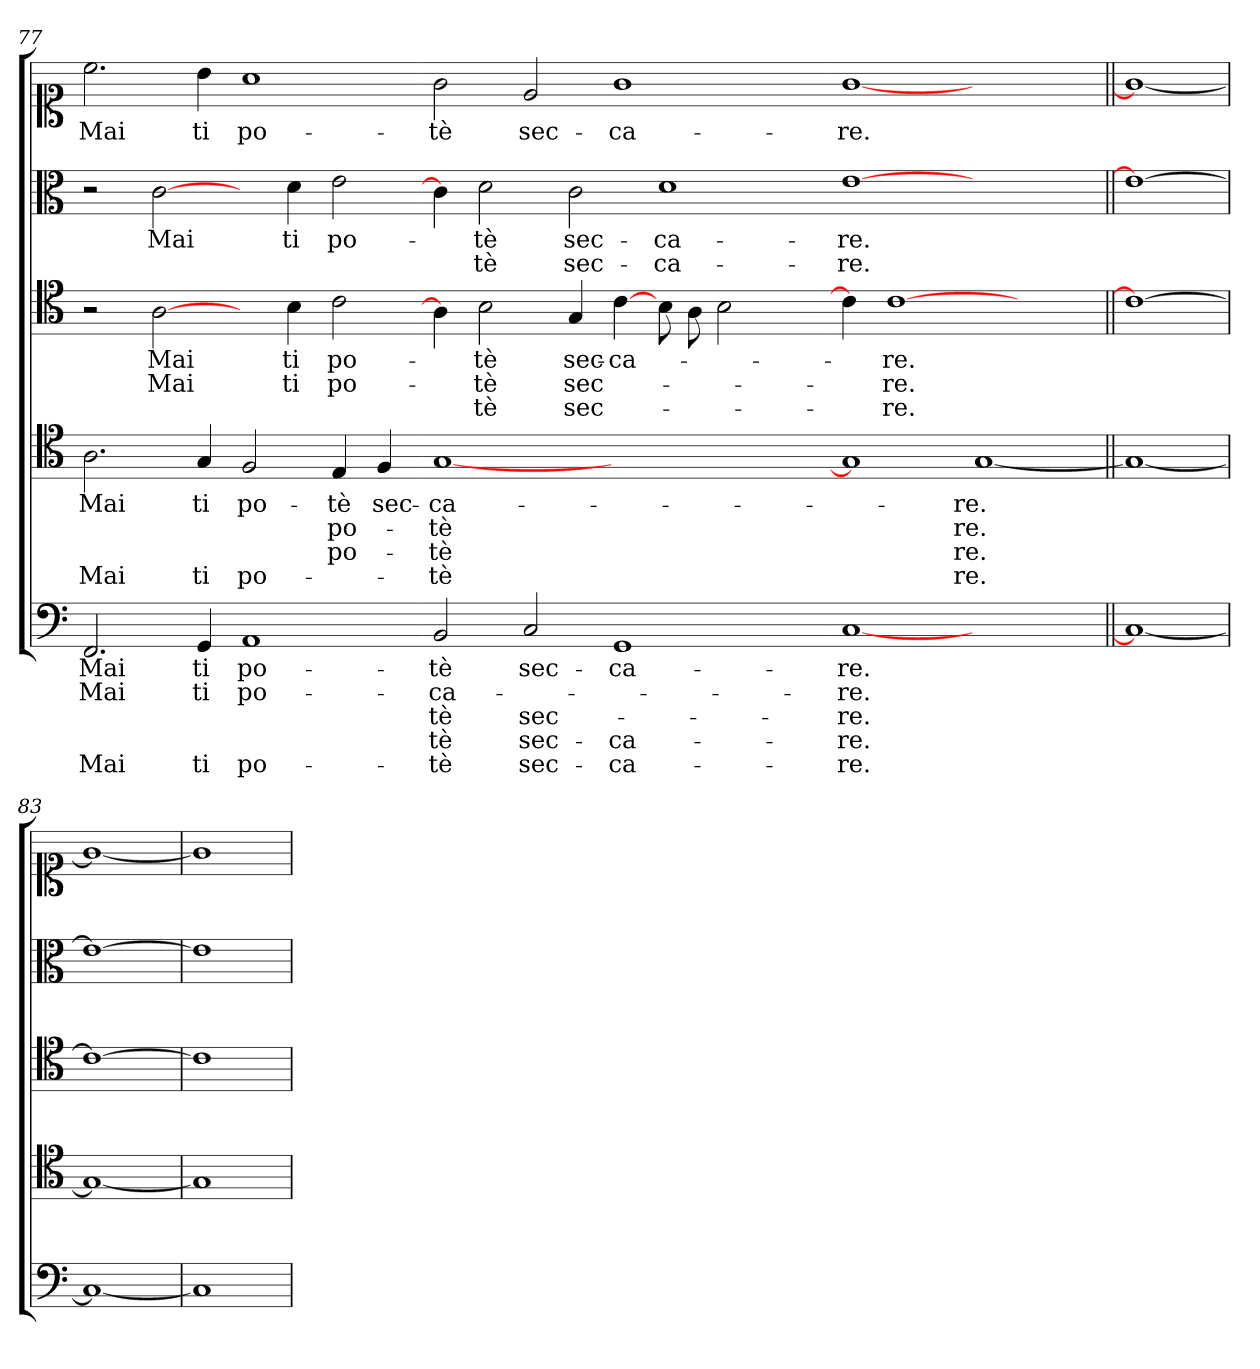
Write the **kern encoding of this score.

**kern	**text	**text	**text	**text	**text	**kern	**text	**text	**text	**text	**kern	**text	**text	**text	**kern	**text	**text	**kern	**text
*part5	*part5	*part5	*part5	*part5	*part5	*part4	*part4	*part4	*part4	*part4	*part3	*part3	*part3	*part3	*part2	*part2	*part2	*part1	*part1
*staff5	*staff5	*staff5	*staff5	*staff5	*staff5	*staff4	*staff4	*staff4	*staff4	*staff4	*staff3	*staff3	*staff3	*staff3	*staff2	*staff2	*staff2	*staff1	*staff1
*clefF4	*	*	*	*	*	*clefC4	*	*	*	*	*clefC4	*	*	*	*clefC3	*	*	*clefC1	*
*k[]	*	*	*	*	*	*k[]	*	*	*	*	*k[]	*	*	*	*k[]	*	*	*k[]	*
=77	=77	=77	=77	=77	=77	=77	=77	=77	=77	=77	=77	=77	=77	=77	=77	=77	=77	=77	=77
2.FF	Mai	Mai	.	.	Mai	2.A	Mai	.	.	Mai	2r	.	.	.	2r	.	.	2.cc	Mai
.	.	.	.	.	.	.	.	.	.	.	[2A	Mai	Mai	.	[2c	Mai	.	.	.
4GG	ti	ti	.	.	ti	4G	ti	.	.	ti	.	.	.	.	.	.	.	4b	ti
1AA	po-	po-	.	.	po-	2F	po-	.	.	po-	4ryy	.	.	.	4ryy	.	.	1a	po-
.	.	.	.	.	.	.	.	.	.	.	4B	ti	ti	.	4d	ti	.	.	.
.	.	.	.	.	.	4E	tè	po-	po-	.	2c	po-	po-	.	2e	po-	.	.	.
.	.	.	.	.	.	4F	sec-	.	.	.	.	.	.	.	.	.	.	.	.
=79-	=79-	=79-	=79-	=79-	=79-	=79-	=79-	=79-	=79-	=79-	=79-	=79-	=79-	=79-	=79-	=79-	=79-	=79-	=79-
2BB	tè	ca-	tè	tè	tè	[1G	ca-	tè	tè	tè	4A]	.	.	.	4c]	.	.	2g	tè
.	.	.	.	.	.	.	.	.	.	.	2B	tè	tè	tè	2d	tè	tè	.	.
2C	sec-	.	sec-	sec-	sec-	.	.	.	.	.	.	.	.	.	.	.	.	2e	sec-
.	.	.	.	.	.	.	.	.	.	.	4G	sec-	sec-	sec-	2c	sec-	sec-	.	.
1GG	ca-	.	.	ca-	ca-	1ryy	.	.	.	.	[4c	ca-	.	.	.	.	.	1g	ca-
.	.	.	.	.	.	.	.	.	.	.	8B	.	.	.	1d	ca-	ca-	.	.
.	.	.	.	.	.	.	.	.	.	.	8A	.	.	.	.	.	.	.	.
.	.	.	.	.	.	.	.	.	.	.	2B	.	.	.	.	.	.	.	.
4ryy	.	.	.	.	.	4ryy	.	.	.	.	4ryy	.	.	.	.	.	.	4ryy	.
=81-	=81-	=81-	=81-	=81-	=81-	=81-	=81-	=81-	=81-	=81-	=81-	=81-	=81-	=81-	=81-	=81-	=81-	=81-	=81-
[1C/	re.	re.	re.	re.	re.	1G]	.	.	.	.	4c]	.	.	.	[1e	re.	re.	[1g/	re.
.	.	.	.	.	.	.	.	.	.	.	[1c	re.	re.	re.	.	.	.	.	.
1ryy	.	.	.	.	.	[1G/	re.	re.	re.	re.	.	.	.	.	1ryy	.	.	1ryy	.
.	.	.	.	.	.	.	.	.	.	.	2.ryy	.	.	.	.	.	.	.	.
=82||	=82||	=82||	=82||	=82||	=82||	=82||	=82||	=82||	=82||	=82||	=82||	=82||	=82||	=82||	=82||	=82||	=82||	=82||	=82||
1C/_	.	.	.	.	.	1G/_	.	.	.	.	1c_	.	.	.	1e_	.	.	1g/_	.
=83	=83	=83	=83	=83	=83	=83	=83	=83	=83	=83	=83	=83	=83	=83	=83	=83	=83	=83	=83
1C/_	.	.	.	.	.	1G/_	.	.	.	.	1c_	.	.	.	1e_	.	.	1g/_	.
=84	=84	=84	=84	=84	=84	=84	=84	=84	=84	=84	=84	=84	=84	=84	=84	=84	=84	=84	=84
1C/]	.	.	.	.	.	1G/]	.	.	.	.	1c]	.	.	.	1e]	.	.	1g/]	.
=	=	=	=	=	=	=	=	=	=	=	=	=	=	=	=	=	=	=	=
*-	*-	*-	*-	*-	*-	*-	*-	*-	*-	*-	*-	*-	*-	*-	*-	*-	*-	*-	*-
